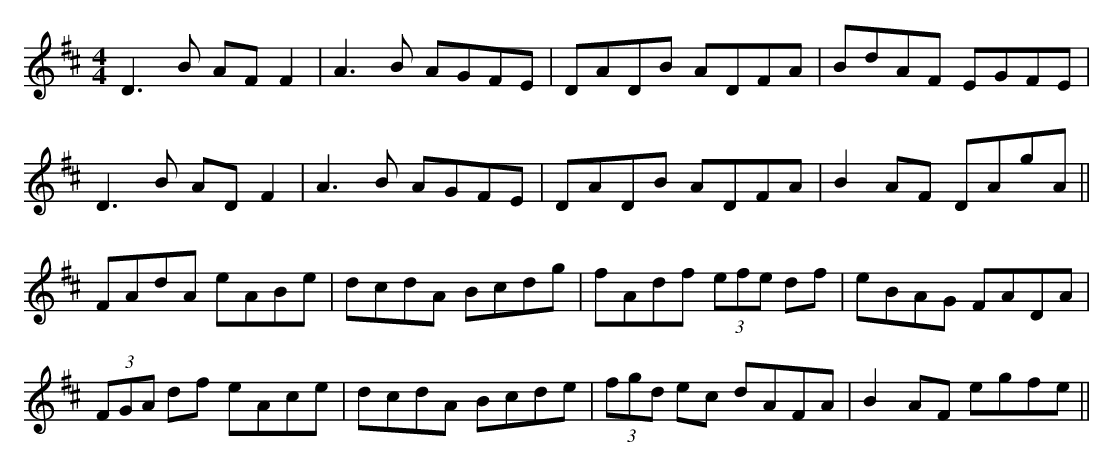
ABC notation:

X:1
M:4/4
K:D
D3B AF F2|A3B AGFE|DADB ADFA|BdAF EGFE|
D3B AD F2|A3B AGFE|DADB ADFA|B2 AF DAgA||
FAdA eABe|dcdA Bcdg|fAdf (3efe df|eBAG FADA|
(3FGA df eAce|dcdA Bcde|(3fgd ec dAFA|B2 AF egfe||
